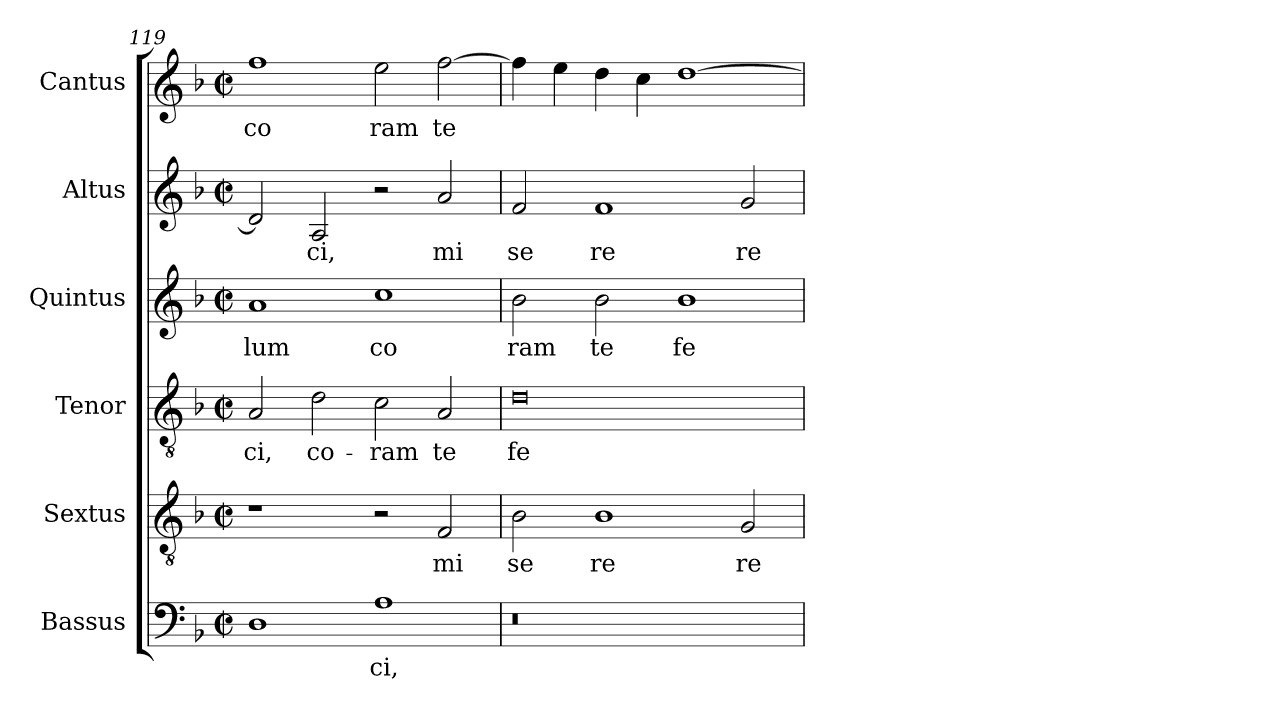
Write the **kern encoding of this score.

**kern	**text	**kern	**text	**kern	**text	**kern	**text	**kern	**text	**kern	**text
*part6	*part6	*part5	*part5	*part4	*part4	*part3	*part3	*part2	*part2	*part1	*part1
*staff6	*staff6	*staff5	*staff5	*staff4	*staff4	*staff3	*staff3	*staff2	*staff2	*staff1	*staff1
*I"Bassus	*	*I"Sextus	*	*I"Tenor	*	*I"Quintus	*	*I"Altus	*	*I"Cantus	*
*clefF4	*	*clefGv2	*	*clefGv2	*	*clefG2	*	*clefG2	*	*clefG2	*
*k[b-]	*	*k[b-]	*	*k[b-]	*	*k[b-]	*	*k[b-]	*	*k[b-]	*
*F:	*	*F:	*	*F:	*	*F:	*	*F:	*	*F:	*
*M2/2	*	*M2/2	*	*M2/2	*	*M2/2	*	*M2/2	*	*M2/2	*
*met(c|)	*	*met(c|)	*	*met(c|)	*	*met(c|)	*	*met(c|)	*	*met(c|)	*
=119	=119	=119	=119	=119	=119	=119	=119	=119	=119	=119	=119
!	!	!	!	!	!LO:LY:b:cj	!	!LO:LY:b:cj	!	!	!	!LO:LY:b:cj
1D	.	1r	.	2A/	-ci,	1a	lum	2d/]	.	1ff	co
!	!	!	!	!	!LO:LY:b:cj	!	!	!	!LO:LY:b:cj	!	!
.	.	.	.	2d\	co-	.	.	2A/	ci,	.	.
!	!LO:LY:b:cj	!	!	!	!LO:LY:b:cj	!	!LO:LY:b:cj	!	!	!	!LO:LY:b:cj
1A	-ci,	2r	.	2c\	-ram	1cc	co	2r	.	2ee\	ram
!	!	!	!LO:LY:b:cj	!	!LO:LY:b:cj	!	!	!	!LO:LY:b:cj	!	!LO:LY:b:cj
.	.	2F/	mi	2A/	te	.	.	2a/	mi	[>2ff\	te
=120	=120	=120	=120	=120	=120	=120	=120	=120	=120	=120	=120
!	!	!	!LO:LY:b:cj	!	!LO:LY:b:cj	!	!LO:LY:b:cj	!	!LO:LY:b:cj	!	!
0r	.	2B-\	se	0d	fe-	2b-\	ram	2f/	se	4ff\]	.
.	.	.	.	.	.	.	.	.	.	4ee\	.
!	!	!	!LO:LY:b:cj	!	!	!	!LO:LY:b:cj	!	!LO:LY:b:cj	!	!
.	.	1B-	re	.	.	2b-\	te	1f	re	4dd\	.
.	.	.	.	.	.	.	.	.	.	4cc\	.
!	!	!	!	!	!	!	!LO:LY:b:cj	!	!	!	!
.	.	.	.	.	.	1b-	fe	.	.	[>1dd	.
!	!	!	!LO:LY:b:cj	!	!	!	!	!	!LO:LY:b:cj	!	!
.	.	2G/	re	.	.	.	.	2g/	re	.	.
=	=	=	=	=	=	=	=	=	=	=	=
*-	*-	*-	*-	*-	*-	*-	*-	*-	*-	*-	*-
